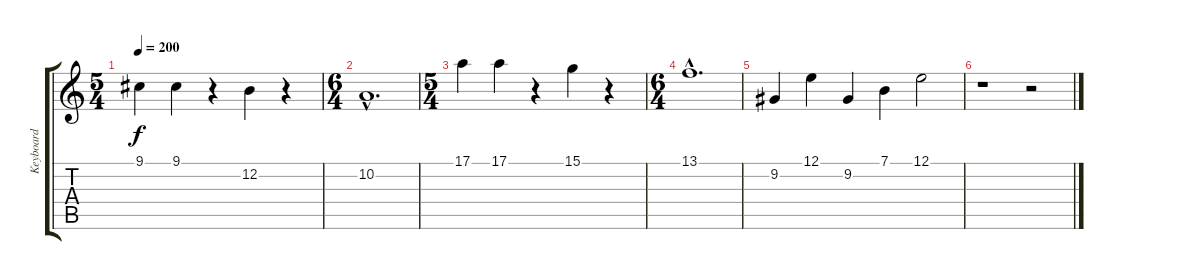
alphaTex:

\track ("Keyboard" "Keyboard") {instrument fx5brightness}
\staff {score tabs}
\tuning (E4 B3 G3 D3 A2 E2) {hide}
\ts (5 4)
\tempo 200
\clef g2
\ks c
9.1.4{dy f} 9.1.4 r.4 12.2.4 r.4 |
\ts (6 4)
10.2{hac}.1{d} |
\ts (5 4)
17.1.4 17.1.4 r.4 15.1.4 r.4 |
\ts (6 4)
13.1{hac}.1{d} |
9.2.4 12.1.4 9.2.4 7.1.4 12.1.2 |
r.1 r.2
